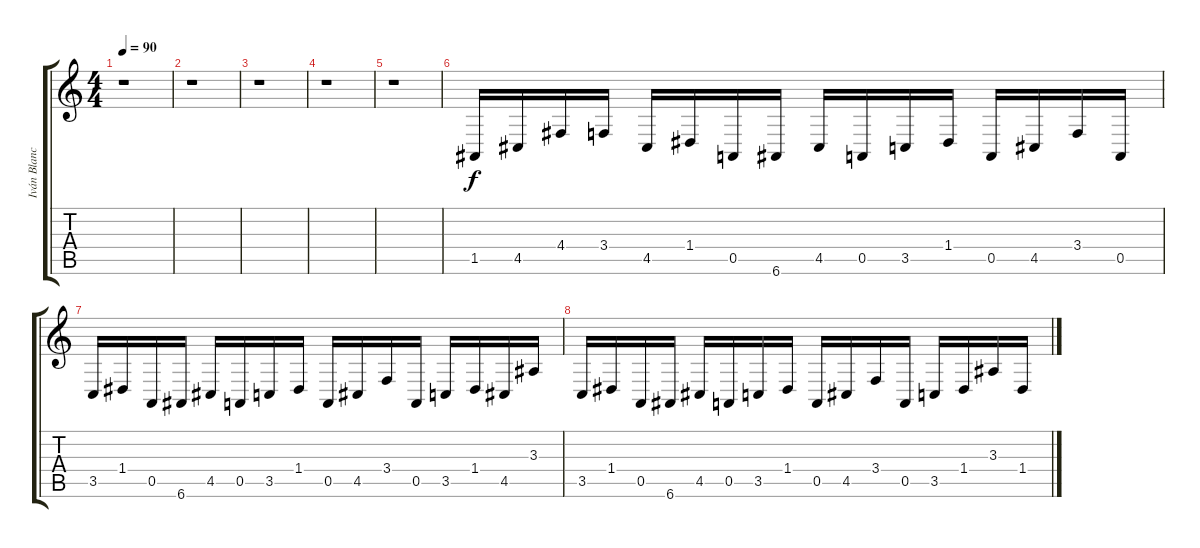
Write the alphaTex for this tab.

\track ("Iván Blanco (II)" "Iván Blanc") {instrument glockenspiel}
\staff {score tabs}
\tuning (E4 B3 G3 D3 A2 E2) {hide}
\ts (4 4)
\tempo 90
\clef g2
\ks c
r.1{dy f instrument glockenspiel} |
r.1 |
r.1 |
r.1 |
r.1 |
1.5.16 4.5.16 4.4.16 3.4.16 4.5.16 1.4.16 0.5.16 6.6.16 4.5.16 0.5.16 3.5.16 1.4.16 0.5.16 4.5.16 3.4.16 0.5.16 |
3.5.16 1.4.16 0.5.16 6.6.16 4.5.16 0.5.16 3.5.16 1.4.16 0.5.16 4.5.16 3.4.16 0.5.16 3.5.16 1.4.16 4.5.16 3.3.16 |
3.5.16 1.4.16 0.5.16 6.6.16 4.5.16 0.5.16 3.5.16 1.4.16 0.5.16 4.5.16 3.4.16 0.5.16 3.5.16 1.4.16 3.3.16 1.4.16
